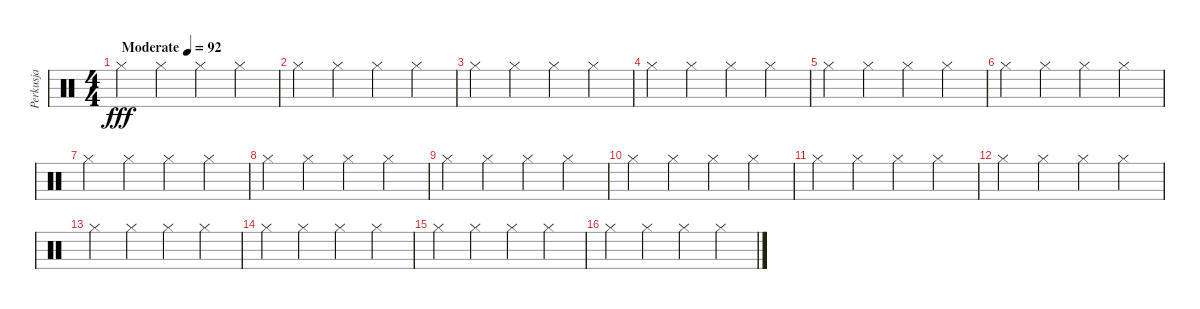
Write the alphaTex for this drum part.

\track ("Perkusja" "Perkusja") {instrument percussion}
\staff {score}
\articulation defaults
\ts (4 4)
\tempo (92 "Moderate")
\clef neutral
\ks c "Hi-Hat (closed)".4{dy fff} "Hi-Hat (closed)".4 "Hi-Hat (closed)".4 "Hi-Hat (closed)".4
|
"Hi-Hat (closed)".4 "Hi-Hat (closed)".4 "Hi-Hat (closed)".4 "Hi-Hat (closed)".4 |
"Hi-Hat (closed)".4 "Hi-Hat (closed)".4 "Hi-Hat (closed)".4 "Hi-Hat (closed)".4 |
"Hi-Hat (closed)".4 "Hi-Hat (closed)".4 "Hi-Hat (closed)".4 "Hi-Hat (closed)".4 |
"Hi-Hat (closed)".4 "Hi-Hat (closed)".4 "Hi-Hat (closed)".4 "Hi-Hat (closed)".4 |
"Hi-Hat (closed)".4 "Hi-Hat (closed)".4 "Hi-Hat (closed)".4 "Hi-Hat (closed)".4 |
"Hi-Hat (closed)".4 "Hi-Hat (closed)".4 "Hi-Hat (closed)".4 "Hi-Hat (closed)".4 |
"Hi-Hat (closed)".4 "Hi-Hat (closed)".4 "Hi-Hat (closed)".4 "Hi-Hat (closed)".4 |
"Hi-Hat (closed)".4 "Hi-Hat (closed)".4 "Hi-Hat (closed)".4 "Hi-Hat (closed)".4 |
"Hi-Hat (closed)".4 "Hi-Hat (closed)".4 "Hi-Hat (closed)".4 "Hi-Hat (closed)".4 |
"Hi-Hat (closed)".4 "Hi-Hat (closed)".4 "Hi-Hat (closed)".4 "Hi-Hat (closed)".4 |
"Hi-Hat (closed)".4 "Hi-Hat (closed)".4 "Hi-Hat (closed)".4 "Hi-Hat (closed)".4 |
"Hi-Hat (closed)".4 "Hi-Hat (closed)".4 "Hi-Hat (closed)".4 "Hi-Hat (closed)".4 |
"Hi-Hat (closed)".4 "Hi-Hat (closed)".4 "Hi-Hat (closed)".4 "Hi-Hat (closed)".4 |
"Hi-Hat (closed)".4 "Hi-Hat (closed)".4 "Hi-Hat (closed)".4 "Hi-Hat (closed)".4 |
"Hi-Hat (closed)".4 "Hi-Hat (closed)".4 "Hi-Hat (closed)".4 "Hi-Hat (closed)".4
